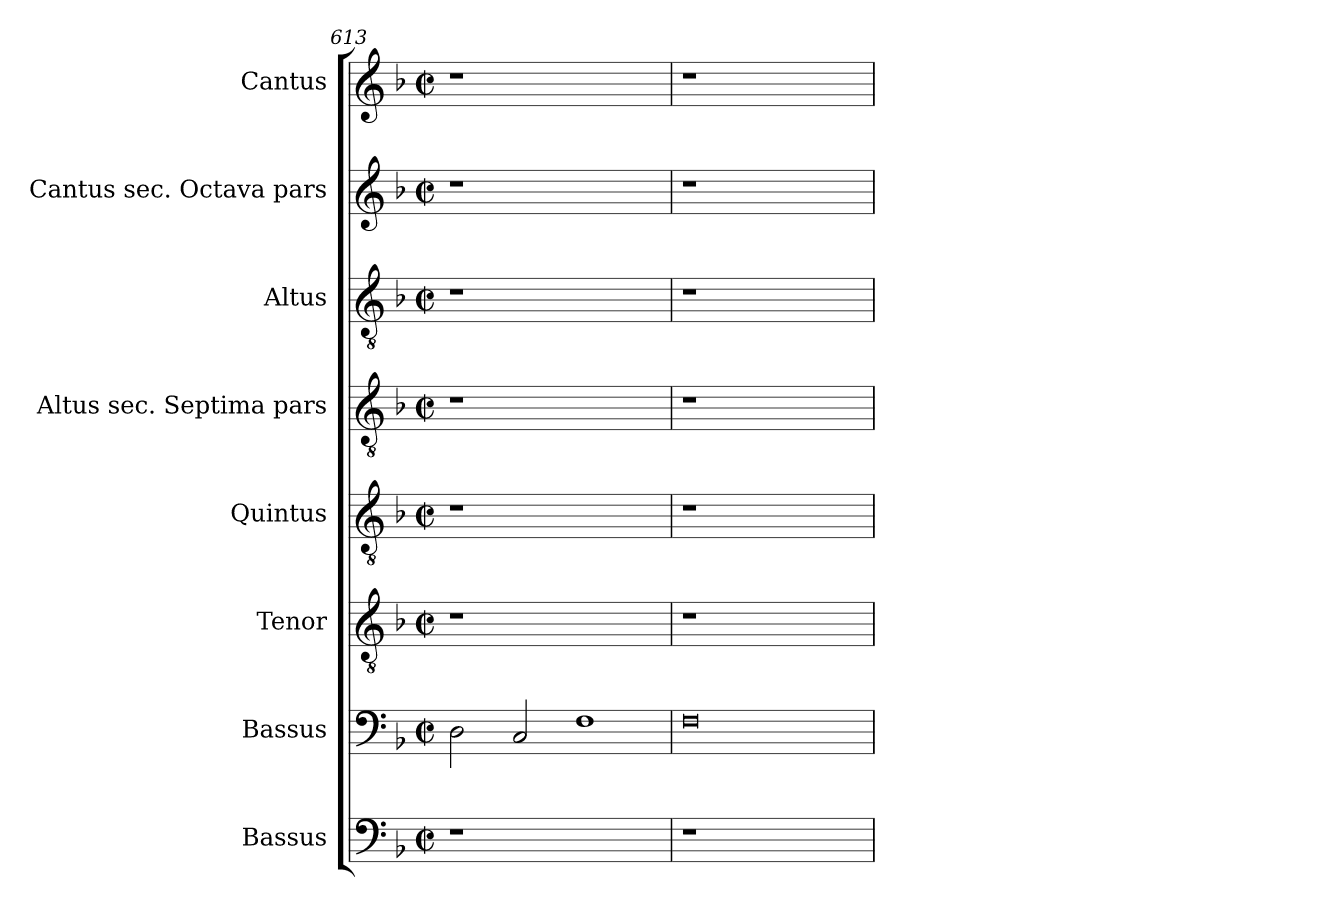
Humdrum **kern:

**kern	**kern	**kern	**kern	**kern	**kern	**kern	**kern
*part8	*part7	*part6	*part5	*part4	*part3	*part2	*part1
*staff8	*staff7	*staff6	*staff5	*staff4	*staff3	*staff2	*staff1
*I"Bassus	*I"Bassus	*I"Tenor	*I"Quintus	*I"Altus sec. Septima pars	*I"Altus	*I"Cantus sec. Octava pars	*I"Cantus
*	*I'Bassus	*I'Tenor	*I'Quintus	*	*I'Altus	*	*I'Cantus
*clefF4	*clefF4	*clefGv2	*clefGv2	*clefGv2	*clefGv2	*clefG2	*clefG2
*k[b-]	*k[b-]	*k[b-]	*k[b-]	*k[b-]	*k[b-]	*k[b-]	*k[b-]
*F:	*F:	*F:	*F:	*F:	*F:	*F:	*F:
*M2/2	*M2/2	*M2/2	*M2/2	*M2/2	*M2/2	*M2/2	*M2/2
*met(c|)	*met(c|)	*met(c|)	*met(c|)	*met(c|)	*met(c|)	*met(c|)	*met(c|)
=613	=613	=613	=613	=613	=613	=613	=613
1r	2D\	1r	1r	1r	1r	1r	1r
.	2C/	.	.	.	.	.	.
1ryy	1F	1ryy	1ryy	1ryy	1ryy	1ryy	1ryy
!!LO:LB:g=z
=614	=614	=614	=614	=614	=614	=614	=614
1r	0F	1r	1r	1r	1r	1r	1r
1ryy	.	1ryy	1ryy	1ryy	1ryy	1ryy	1ryy
=	=	=	=	=	=	=	=
*-	*-	*-	*-	*-	*-	*-	*-
